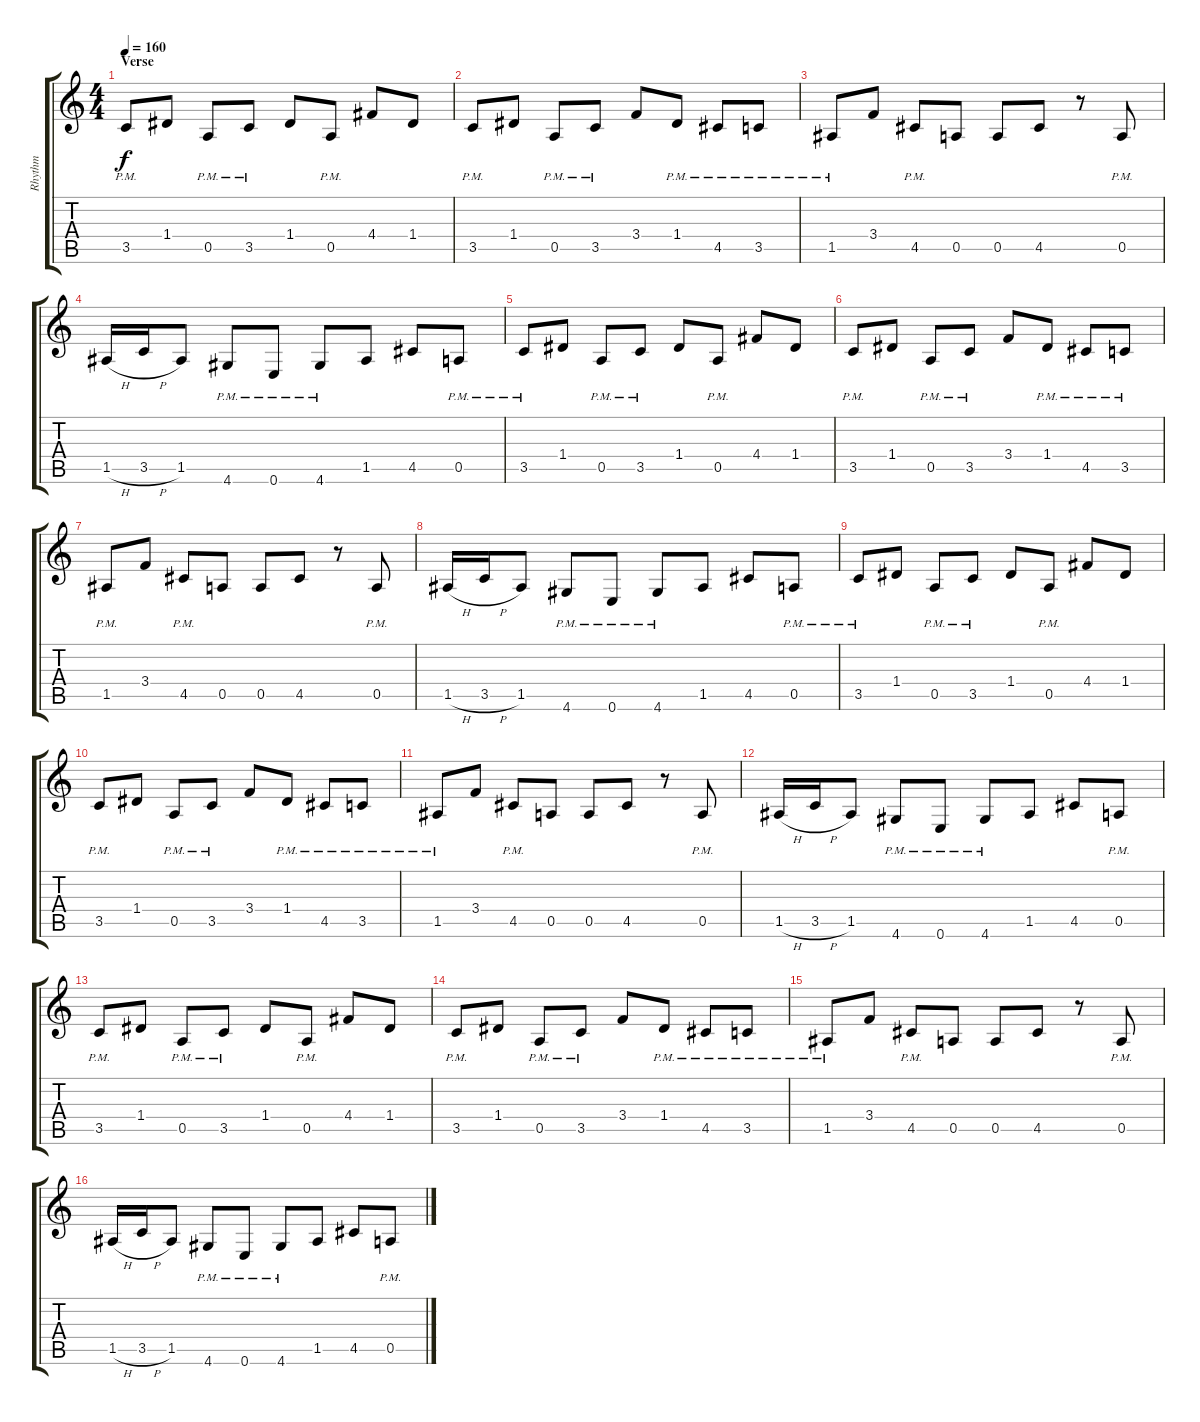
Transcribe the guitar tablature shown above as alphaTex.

\track ("Rhythm" "Rhythm") {instrument overdrivenguitar}
\staff {score tabs}
\tuning (E4 B3 G3 D3 A2 E2) {hide}
\ts (4 4)
\section ("" "Verse")
\tempo 160
\clef g2
\ks c
3.5{pm}.8{dy f} 1.4.8 0.5{pm}.8 3.5{pm}.8 1.4.8 0.5{pm}.8 4.4.8 1.4.8 |
3.5{pm}.8 1.4.8 0.5{pm}.8 3.5{pm}.8 3.4.8 1.4{pm}.8 4.5{pm}.8 3.5{pm}.8 |
1.5{pm}.8 3.4.8 4.5{pm}.8 0.5.8 0.5.8 4.5.8 r.8 0.5{pm}.8 |
1.5{h}.16 3.5{h}.16 1.5.8 4.6{pm}.8 0.6{pm}.8 4.6{pm}.8 1.5.8 4.5.8 0.5{pm}.8 |
3.5{pm}.8 1.4.8 0.5{pm}.8 3.5{pm}.8 1.4.8 0.5{pm}.8 4.4.8 1.4.8 |
3.5{pm}.8 1.4.8 0.5{pm}.8 3.5{pm}.8 3.4.8 1.4{pm}.8 4.5{pm}.8 3.5{pm}.8 |
1.5{pm}.8 3.4.8 4.5{pm}.8 0.5.8 0.5.8 4.5.8 r.8 0.5{pm}.8 |
1.5{h}.16 3.5{h}.16 1.5.8 4.6{pm}.8 0.6{pm}.8 4.6{pm}.8 1.5.8 4.5.8 0.5{pm}.8 |
3.5{pm}.8 1.4.8 0.5{pm}.8 3.5{pm}.8 1.4.8 0.5{pm}.8 4.4.8 1.4.8 |
3.5{pm}.8 1.4.8 0.5{pm}.8 3.5{pm}.8 3.4.8 1.4{pm}.8 4.5{pm}.8 3.5{pm}.8 |
1.5{pm}.8 3.4.8 4.5{pm}.8 0.5.8 0.5.8 4.5.8 r.8 0.5{pm}.8 |
1.5{h}.16 3.5{h}.16 1.5.8 4.6{pm}.8 0.6{pm}.8 4.6{pm}.8 1.5.8 4.5.8 0.5{pm}.8 |
3.5{pm}.8 1.4.8 0.5{pm}.8 3.5{pm}.8 1.4.8 0.5{pm}.8 4.4.8 1.4.8 |
3.5{pm}.8 1.4.8 0.5{pm}.8 3.5{pm}.8 3.4.8 1.4{pm}.8 4.5{pm}.8 3.5{pm}.8 |
1.5{pm}.8 3.4.8 4.5{pm}.8 0.5.8 0.5.8 4.5.8 r.8 0.5{pm}.8 |
1.5{h}.16 3.5{h}.16 1.5.8 4.6{pm}.8 0.6{pm}.8 4.6{pm}.8 1.5.8 4.5.8 0.5{pm}.8
